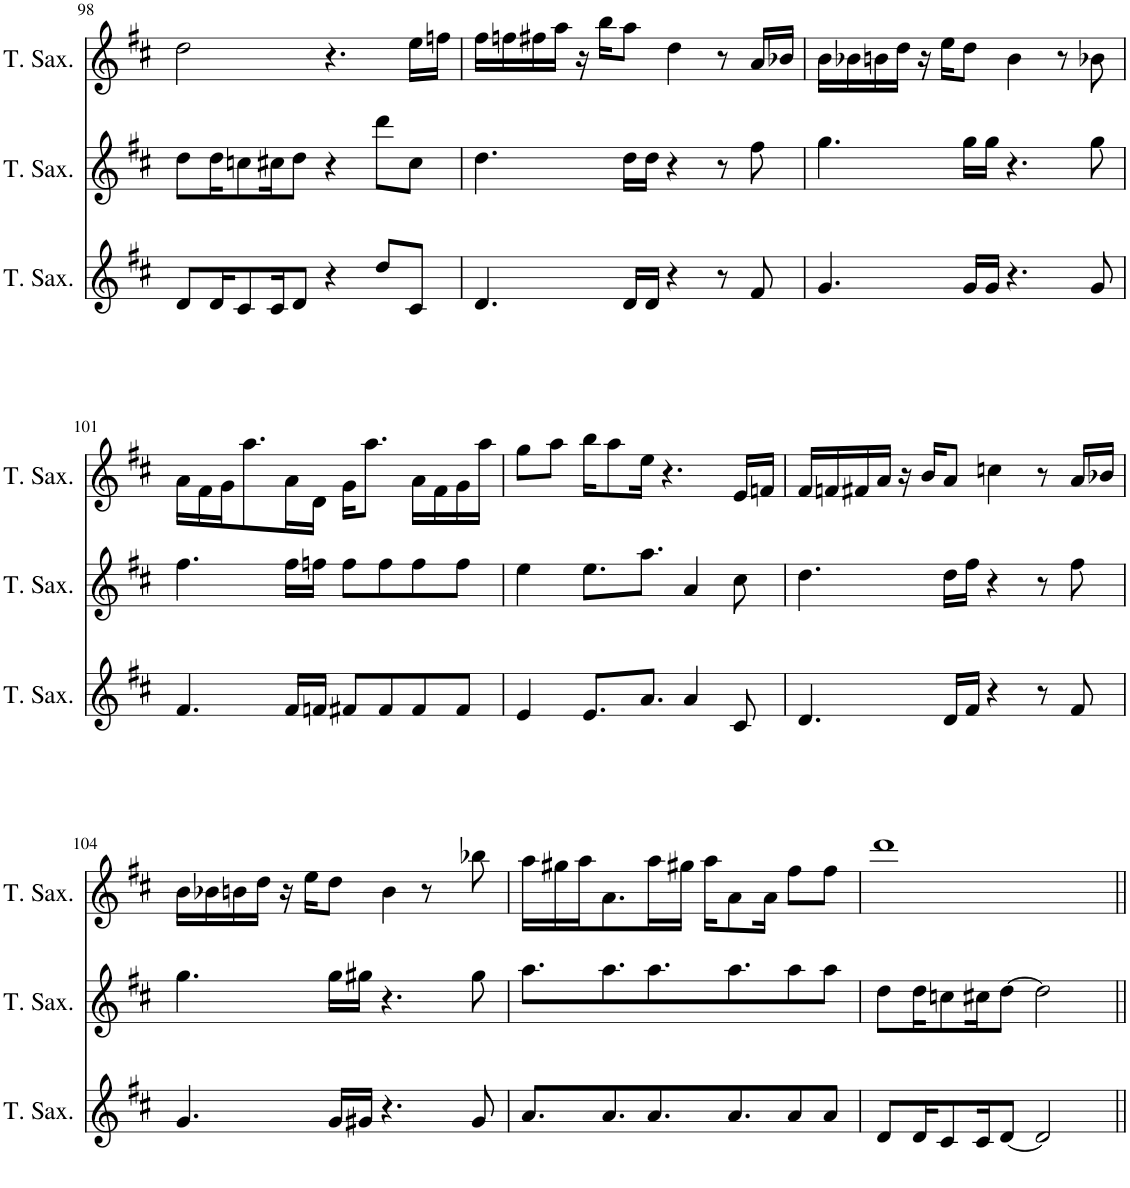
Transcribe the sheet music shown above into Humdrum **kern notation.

**kern	**kern	**kern
*part3	*part2	*part1
*staff3	*staff2	*staff1
*I"Tenor Saxophone	*I"Tenor Saxophone	*I"Tenor Saxophone
*I'T. Sax.	*I'T. Sax.	*I'T. Sax.
!!LO:PB:g=z
*clefG2	*clefG2	*clefG2
*Trd8c14	*Trd8c14	*Trd8c14
*k[f#c#]	*k[f#c#]	*k[f#c#]
*M4/4	*M4/4	*M4/4
=98	=98	=98
8d/L	8dd\L	2dd\
16d/K	16dd\K	.
8c#/	8ccn\	.
16c#/K	16cc#X\K	.
8d/J	8dd\J	.
4r	4r	4.r
8dd/L	8ddd\L	.
8c#/J	8cc#\J	16ee\LL
.	.	16ffn\JJ
=99	=99	=99
4.d/	4.dd\	16ff#\LL
.	.	16ffn\
.	.	16ff#X\
.	.	16aa\JJ
.	.	16r
.	.	16bb\KL
16d/LL	16dd\LL	8aa\J
16d/JJ	16dd\JJ	.
4r	4r	4dd\
8r	8r	8r
8f#/	8ff#\	16a/LL
.	.	16b-X/JJ
=100	=100	=100
4.g/	4.gg\	16b\LL
.	.	16b-X\
.	.	16bn\
.	.	16dd\JJ
.	.	16r
.	.	16ee\KL
16g/LL	16gg\LL	8dd\J
16g/JJ	16gg\JJ	.
4.r	4.r	4b\
.	.	8r
8g/	8gg\	8b-X\
!!LO:LB:g=z
=101	=101	=101
4.f#/	4.ff#\	16a\LL
.	.	16f#\
.	.	16g\J
.	.	8.aa\
16f#/LL	16ff#\LL	16a\L
16fn/JJ	16ffn\JJ	16d\JJ
8f#X/L	8ff\L	16g\KL
.	.	8.aa\J
8f#/	8ff\	.
8f#/	8ff\	16a\LL
.	.	16f#\
8f#/J	8ff\J	16g\
.	.	16aa\JJ
=102	=102	=102
4e/	4ee\	8gg\L
.	.	8aa\J
8.e/L	8.ee\L	16bb\KL
.	.	8aa\
8.a/J	8.aa\J	16ee\Jk
.	.	4.r
4a/	4a/	.
8c#/	8cc#\	16e/LL
.	.	16fn/JJ
=103	=103	=103
4.d/	4.dd\	16f#/LL
.	.	16fn/
.	.	16f#X/
.	.	16a/JJ
.	.	16r
.	.	16b/KL
16d/LL	16dd\LL	8a/J
16f#/JJ	16ff#\JJ	.
4r	4r	4ccn\
8r	8r	8r
8f#/	8ff#\	16a/LL
.	.	16b-X/JJ
!!LO:LB:g=z
=104	=104	=104
4.g/	4.gg\	16b\LL
.	.	16b-X\
.	.	16bn\
.	.	16dd\JJ
.	.	16r
.	.	16ee\KL
16g/LL	16gg\LL	8dd\J
16g#X/JJ	16gg#X\JJ	.
4.r	4.r	4b\
.	.	8r
8g#/	8gg#\	8bb-X\
=105	=105	=105
8.a/L	8.aa\L	16aa\LL
.	.	16gg#X\
.	.	16aa\J
8.a/	8.aa\	8.a\
8.a/	8.aa\	16aa\L
.	.	16gg#X\JJ
.	.	16aa\KL
8.a/	8.aa\	8a\
.	.	16a\Jk
8a/	8aa\	8ff#\L
8a/J	8aa\J	8ff#\J
=106	=106	=106
8d/L	8dd\L	1ddd
16d/K	16dd\K	.
8c#/	8ccn\	.
16c#/K	16cc#X\K	.
[8d/J	[8dd\J	.
2d/]	2dd\]	.
=||	=||	=||
*-	*-	*-
